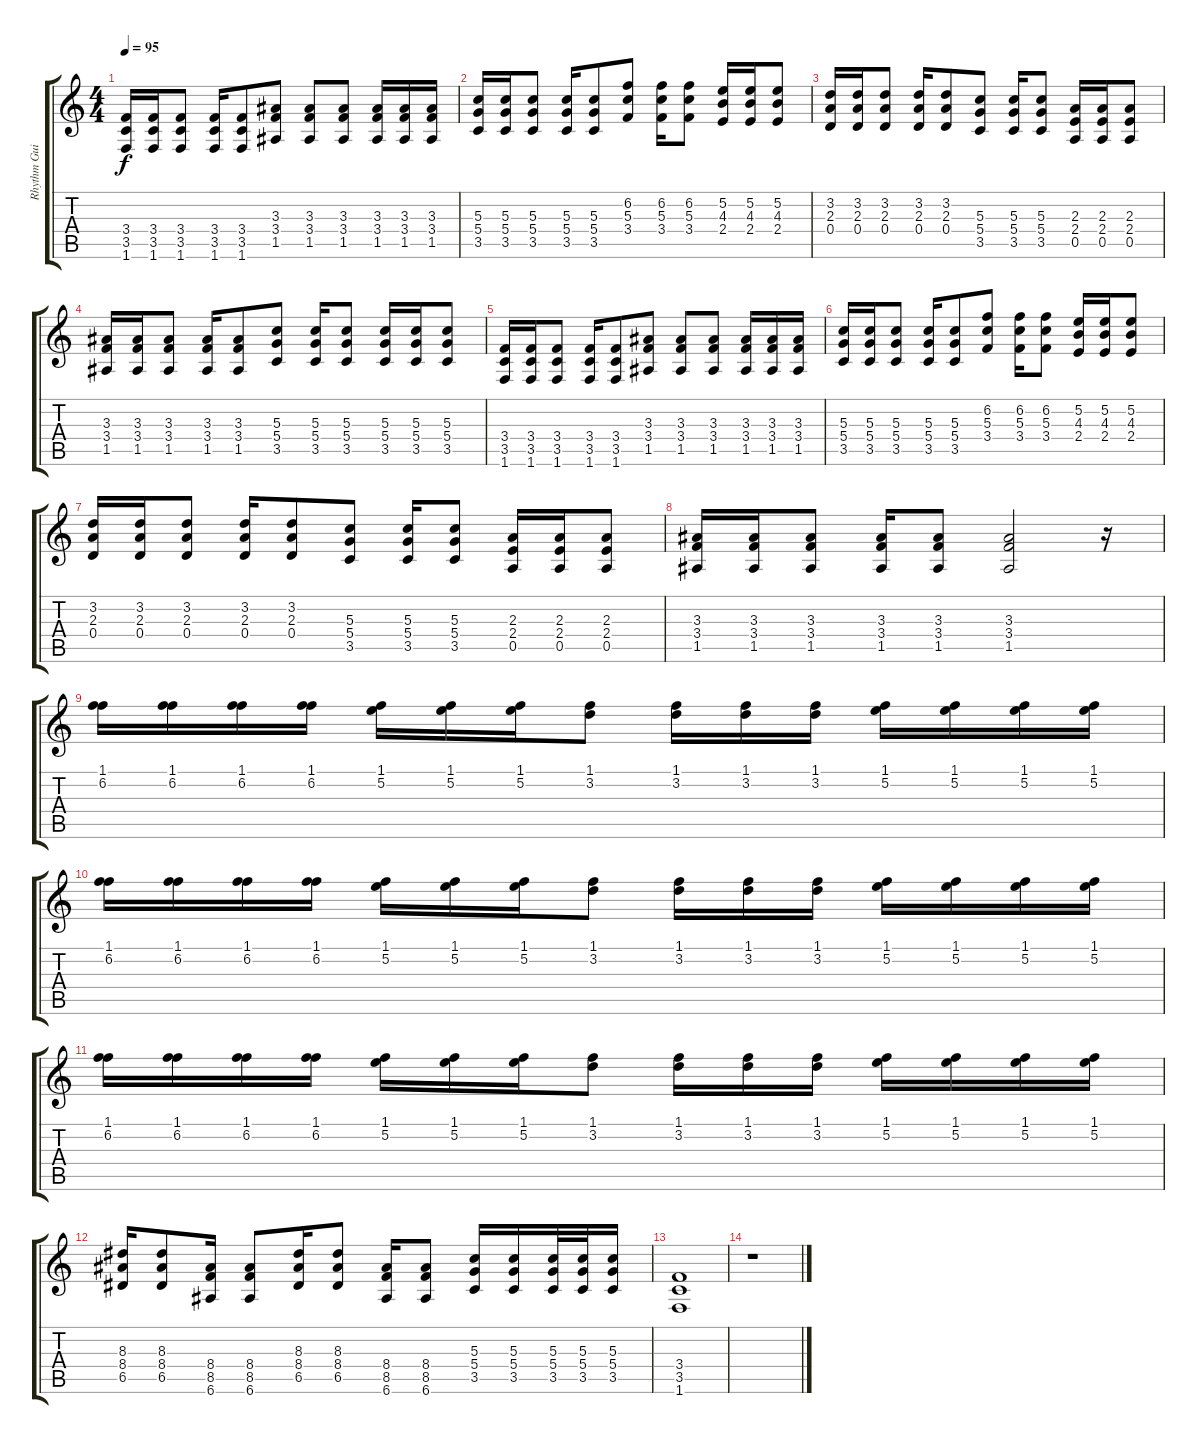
\track ("Rhythm Guitar" "Rhythm Gui") {instrument overdrivenguitar}
\staff {score tabs}
\tuning (E4 B3 G3 D3 A2 E2) {hide}
\ts (4 4)
\tempo 95
\clef g2
\ks c
(3.4 3.5 1.6).16{dy f} (3.4 3.5 1.6).16 (3.4 3.5 1.6).8 (3.4 3.5 1.6).16 (3.4 3.5 1.6).8 (3.3 3.4 1.5).8 (3.3 3.4 1.5).8 (3.3 3.4 1.5).8 (3.3 3.4 1.5).16 (3.3 3.4 1.5).16 (3.3 3.4 1.5).16 |
(5.3 5.4 3.5).16 (5.3 5.4 3.5).16 (5.3 5.4 3.5).8 (5.3 5.4 3.5).16 (5.3 5.4 3.5).8 (6.2 5.3 3.4).8 (6.2 5.3 3.4).16 (6.2 5.3 3.4).8 (5.2 4.3 2.4).16 (5.2 4.3 2.4).16 (5.2 4.3 2.4).8 |
(3.2 2.3 0.4).16 (3.2 2.3 0.4).16 (3.2 2.3 0.4).8 (3.2 2.3 0.4).16 (3.2 2.3 0.4).8 (5.3 5.4 3.5).8 (5.3 5.4 3.5).16 (5.3 5.4 3.5).8 (2.3 2.4 0.5).16 (2.3 2.4 0.5).16 (2.3 2.4 0.5).8 |
(3.3 3.4 1.5).16 (3.3 3.4 1.5).16 (3.3 3.4 1.5).8 (3.3 3.4 1.5).16 (3.3 3.4 1.5).8 (5.3 5.4 3.5).8 (5.3 5.4 3.5).16 (5.3 5.4 3.5).8 (5.3 5.4 3.5).16 (5.3 5.4 3.5).16 (5.3 5.4 3.5).8 |
(3.4 3.5 1.6).16 (3.4 3.5 1.6).16 (3.4 3.5 1.6).8 (3.4 3.5 1.6).16 (3.4 3.5 1.6).8 (3.3 3.4 1.5).8 (3.3 3.4 1.5).8 (3.3 3.4 1.5).8 (3.3 3.4 1.5).16 (3.3 3.4 1.5).16 (3.3 3.4 1.5).16 |
(5.3 5.4 3.5).16 (5.3 5.4 3.5).16 (5.3 5.4 3.5).8 (5.3 5.4 3.5).16 (5.3 5.4 3.5).8 (6.2 5.3 3.4).8 (6.2 5.3 3.4).16 (6.2 5.3 3.4).8 (5.2 4.3 2.4).16 (5.2 4.3 2.4).16 (5.2 4.3 2.4).8 |
(3.2 2.3 0.4).16 (3.2 2.3 0.4).16 (3.2 2.3 0.4).8 (3.2 2.3 0.4).16 (3.2 2.3 0.4).8 (5.3 5.4 3.5).8 (5.3 5.4 3.5).16 (5.3 5.4 3.5).8 (2.3 2.4 0.5).16 (2.3 2.4 0.5).16 (2.3 2.4 0.5).8 |
(3.3 3.4 1.5).16 (3.3 3.4 1.5).16 (3.3 3.4 1.5).8 (3.3 3.4 1.5).16 (3.3 3.4 1.5).8 (3.3 3.4 1.5).2 r.16 |
(1.1 6.2).16 (1.1 6.2).16 (1.1 6.2).16 (1.1 6.2).16 (1.1 5.2).16 (1.1 5.2).16 (1.1 5.2).16 (1.1 3.2).8 (1.1 3.2).16 (1.1 3.2).16 (1.1 3.2).16 (1.1 5.2).16 (1.1 5.2).16 (1.1 5.2).16 (1.1 5.2).16 |
(1.1 6.2).16 (1.1 6.2).16 (1.1 6.2).16 (1.1 6.2).16 (1.1 5.2).16 (1.1 5.2).16 (1.1 5.2).16 (1.1 3.2).8 (1.1 3.2).16 (1.1 3.2).16 (1.1 3.2).16 (1.1 5.2).16 (1.1 5.2).16 (1.1 5.2).16 (1.1 5.2).16 |
(1.1 6.2).16 (1.1 6.2).16 (1.1 6.2).16 (1.1 6.2).16 (1.1 5.2).16 (1.1 5.2).16 (1.1 5.2).16 (1.1 3.2).8 (1.1 3.2).16 (1.1 3.2).16 (1.1 3.2).16 (1.1 5.2).16 (1.1 5.2).16 (1.1 5.2).16 (1.1 5.2).16 |
(8.3 8.4 6.5).16 (8.3 8.4 6.5).8 (8.4 8.5 6.6).16 (8.4 8.5 6.6).8 (8.3 8.4 6.5).16 (8.3 8.4 6.5).8 (8.4 8.5 6.6).16 (8.4 8.5 6.6).8 (5.3 5.4 3.5).16 (5.3 5.4 3.5).16 (5.3 5.4 3.5).32 (5.3 5.4 3.5).32 (5.3 5.4 3.5).16 |
(3.4 3.5 1.6).1 |
r.1
